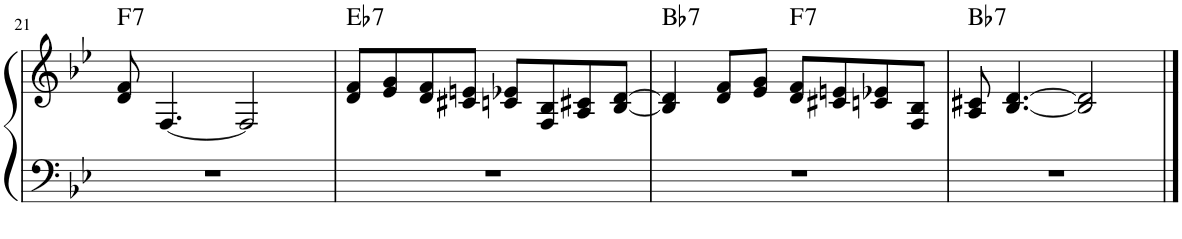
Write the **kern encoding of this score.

**kern	**kern	**harte
*part1	*part1	*part1
*staff2	*staff1	*
*I"Piano	*	*
*I'Pno.	*	*
!!LO:PB:g=z
*clefF4	*clefG2	*
*k[b-e-]	*k[b-e-]	*
*M4/4	*M4/4	*
=21	=21	=21
!	!	!LO:H:kt=7
1r	8d/ 8f/	F:7
.	[4.F/	.
.	2F/]	.
=22	=22	=22
!	!	!LO:H:kt=7
1r	8d/ 8f/L	Eb:7
.	8e-/ 8g/	.
.	8d/ 8f/	.
.	8c#X/ 8en/J	.
.	8cn/ 8e-X/L	.
.	8F/ 8B-/	.
.	8A/ 8c#X/	.
.	[8B-/ [8d/J	.
=23	=23	=23
!	!	!LO:H:kt=7
1r	4B-/] 4d/]	Bb:7
.	8d/ 8f/L	.
.	8e-/ 8g/J	.
!	!	!LO:H:kt=7
.	8d/ 8f/L	F:7
.	8c#X/ 8en/	.
.	8cn/ 8e-X/	.
.	8F/ 8B-/J	.
=24	=24	=24
!	!	!LO:H:kt=7
1r	8A/ 8c#X/	Bb:7
.	[4.B-/ [4.d/	.
.	2B-/] 2d/]	.
==	==	==
*-	*-	*-
